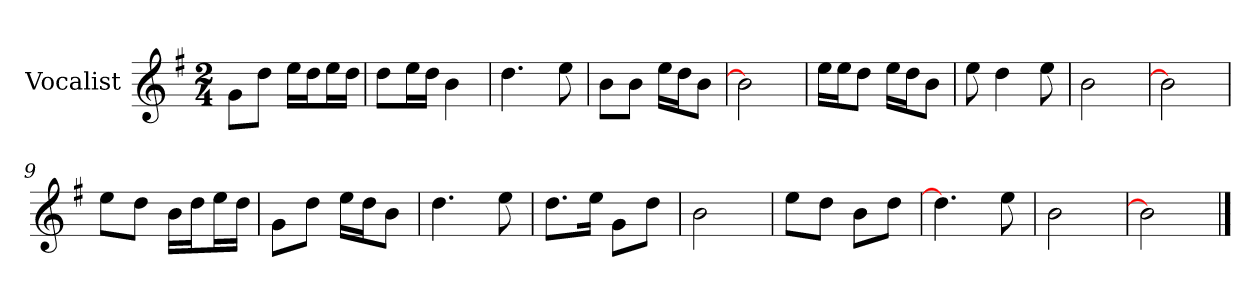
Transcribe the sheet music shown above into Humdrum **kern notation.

**kern
*part1
*staff1
*I"Vocalist
*k[f#]
*G:
*M2/4
=
8gL
8ddJ
16eeLL
16ddJ
16eeL
16ddJJ
=1
8ddL
16eeL
16ddJJ
4b
=2
4.dd
8ee
=3
8bL
8bJ
16eeLL
16ddJ
8bJ
=4
2b]
=5
16eeLL
16eeJ
8ddJ
16eeLL
16ddJ
8bJ
=6
8ee
4dd
8ee
=7
2b
=8
2b]
=9
8eeL
8ddJ
16bLL
16ddJ
16eeL
16ddJJ
=10
8gL
8ddJ
16eeLL
16ddJ
8bJ
=11
4.dd
8ee
=12
8.ddL
16eeJk
8gL
8ddJ
=13
2b
=14
8eeL
8ddJ
8bL
8ddJ
=15
4.dd]
8ee
=16
2b
=17
2b]
==
*-
